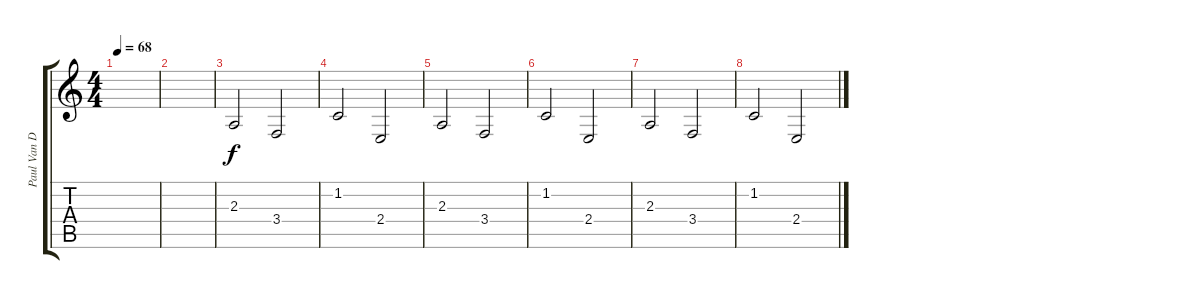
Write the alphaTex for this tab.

\track ("Paul Van Dyk" "Paul Van D") {instrument fx7echoes}
\staff {score tabs}
\tuning (E4 B3 G3 D3 A2 E2) {hide}
\ts (4 4)
\tempo 68
\clef g2
\ks c
|
|
2.3.2 3.4.2 |
1.2.2 2.4.2 |
2.3.2 3.4.2 |
1.2.2 2.4.2 |
2.3.2 3.4.2 |
1.2.2 2.4.2
